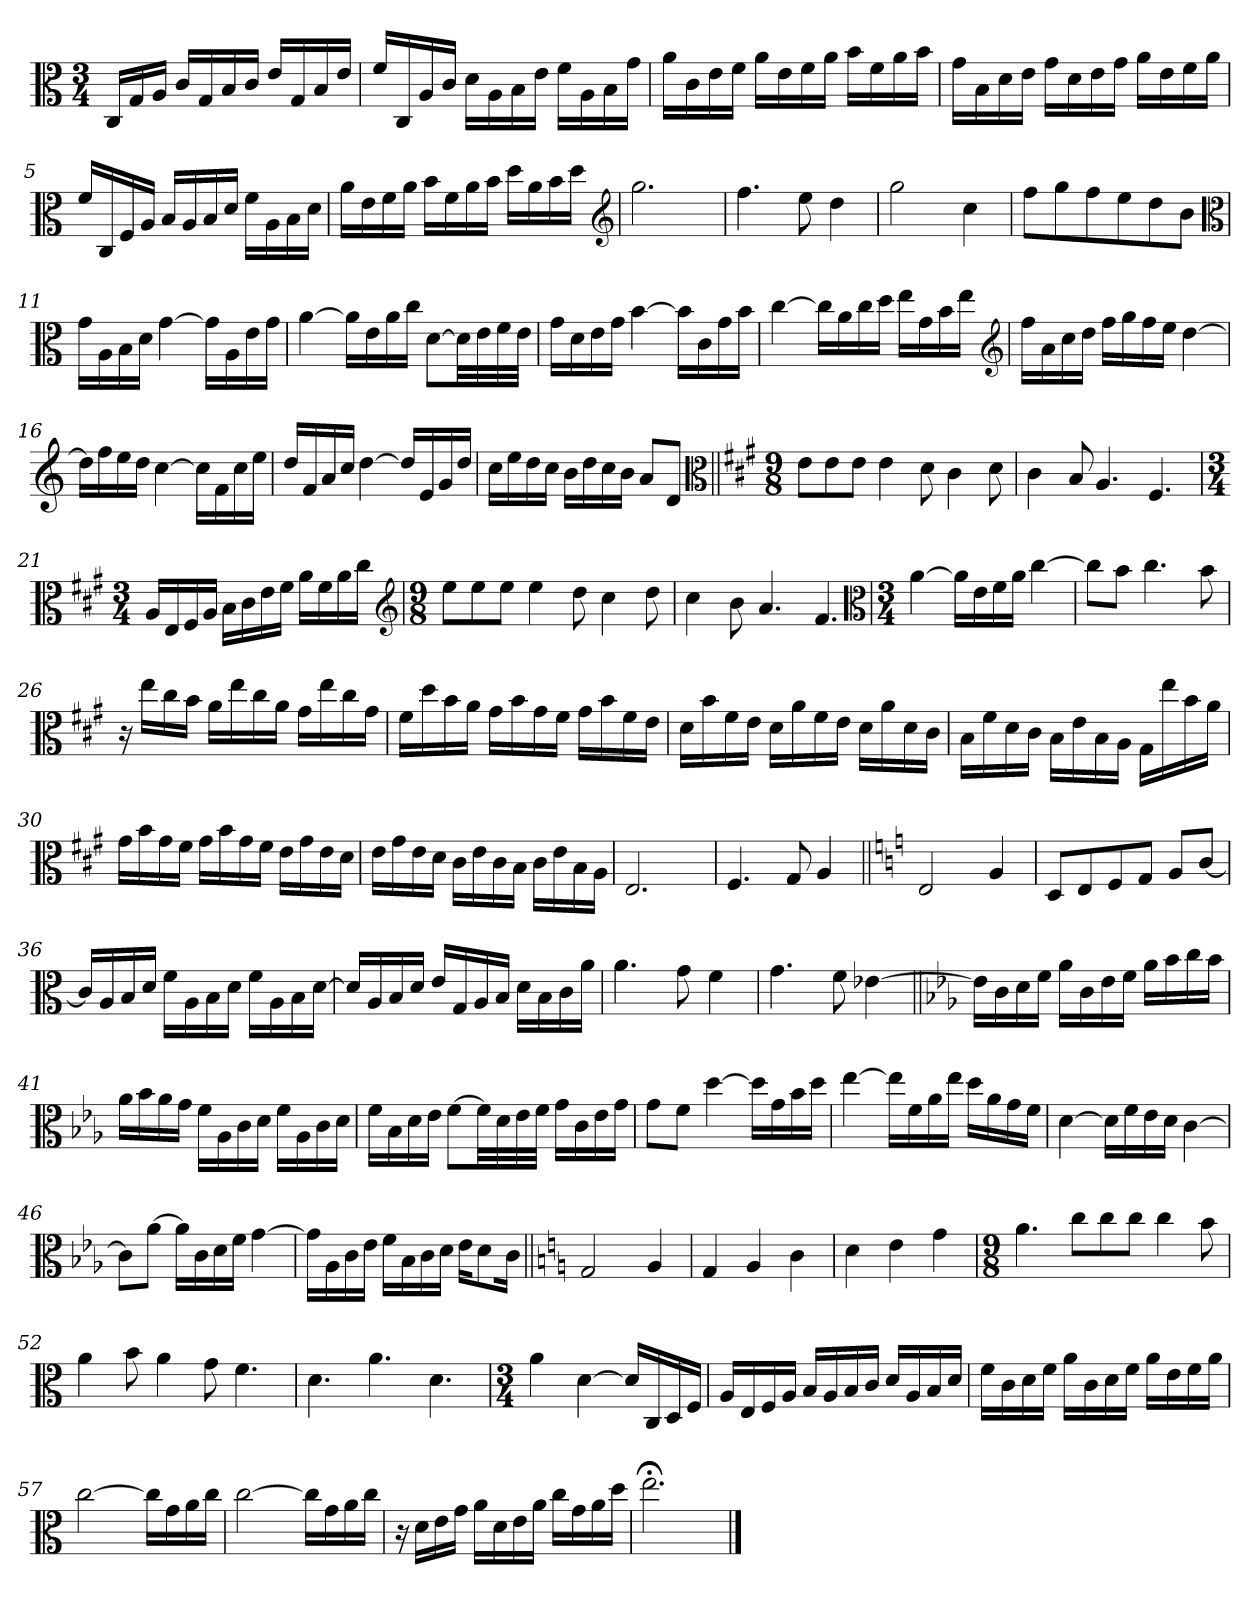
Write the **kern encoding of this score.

**kern
*part1
*staff1
*clefC3
*k[]
*C:
*M3/4
*MM66
=
16CLL
16G
16AJJ
16cLL
16G
16B
16cJJ
16eLL
16G
16B
16eJJ
=2
16fLL
16C
16A
16cJJ
16dLL
16A
16B
16eJJ
16fLL
16A
16B
16gJJ
=3
16aLL
16c
16e
16fJJ
16aLL
16e
16f
16aJJ
16bLL
16f
16a
16bJJ
=4
16gLL
16B
16d
16eJJ
16gLL
16d
16e
16gJJ
16aLL
16e
16f
16aJJ
=5
16fLL
16C
16F
16AJJ
16BLL
16A
16B
16dJJ
16fLL
16A
16B
16dJJ
=6
16aLL
16e
16f
16aJJ
16bLL
16f
16a
16bJJ
16ddLL
16a
16b
16ddJJ
*clefG2
=7
2.gg
=8
4.ff
8ee
4dd
=9
2gg
4cc
=10
8ffL
8gg
8ff
8ee
8dd
8bJ
*clefC3
=11
16gLL
16A
16B
16dJJ
[4g
16gLL]
16A
16e
16gJJ
=12
[4a
16aLL]
16e
16a
16ccJJ
[8dL
32dLL]
32e
32f
32eJJJ
=13
16gLL
16d
16e
16gJJ
[4b
16bLL]
16c
16g
16bJJ
=14
[4cc
16ccLL]
16a
16cc
16ddJJ
16eeLL
16g
16b
16eeJJ
*clefG2
=15
16ffLL
16a
16cc
16ddJJ
16ffLL
16gg
16ff
16eeJJ
[4dd
=16
16ddLL]
16ff
16ee
16ddJJ
[4cc
16ccLL]
16f
16cc
16eeJJ
=17
16ddLL
16f
16a
16ccJJ
[4dd
16ddLL]
16e
16g
16ddJJ
=18
16ccLL
16ee
16dd
16ccJJ
16bLL
16dd
16cc
16bJJ
8aL
8dJ
*clefC3
=19||
*k[f#c#g#]
*A:
*M9/8
8eL
8e
8eJ
4e
8d
4c#
8d
=20
4c#
8B
4.A
4.F#
=21
*M3/4
16ALL
16E
16F#
16AJJ
16BLL
16c#
16e
16f#JJ
16aLL
16f#
16a
16cc#JJ
*clefG2
=22
*M9/8
8eeL
8ee
8eeJ
4ee
8dd
4cc#
8dd
=23
4cc#
8b
4.a
4.f#
*clefC3
=24
*M3/4
[4a
16aLL]
16e
16f#
16aJJ
[4cc#
=25
8cc#L]
8bJ
4.cc#
8b
=26
16r
16eeLL
16cc#
16bJJ
16aLL
16ee
16cc#
16aJJ
16g#LL
16ee
16cc#
16g#JJ
=27
16f#LL
16dd
16b
16aJJ
16g#LL
16b
16g#
16f#JJ
16g#LL
16b
16f#
16eJJ
=28
16dLL
16b
16f#
16eJJ
16dLL
16a
16f#
16eJJ
16dLL
16a
16d
16c#JJ
=29
16BLL
16f#
16d
16c#JJ
16BLL
16e
16B
16AJJ
16G#LL
16ee
16b
16aJJ
=30
16g#LL
16b
16g#
16f#JJ
16g#LL
16b
16g#
16f#JJ
16eLL
16g#
16e
16dJJ
=31
16eLL
16g#
16e
16dJJ
16c#LL
16e
16c#
16BJJ
16c#LL
16e
16B
16AJJ
=32
2.E
=33
4.F#
8G#
4A
=34||
*k[]
*C:
2E
4A
=35
8DL
8E
8F
8GJ
8AL
[8cJ
=36
16cLL]
16A
16B
16dJJ
16fLL
16A
16B
16dJJ
16fLL
16A
16B
[16dJJ
=37
16dLL]
16A
16B
16dJJ
16eLL
16G
16A
16BJJ
16dLL
16B
16c
16aJJ
=38
4.a
8g
4f
=39
4.g
8f
[4e-X
=40||
*k[b-e-a-]
*E-:
16e-LL]
16c
16d
16fJJ
16a-LL
16c
16e-
16fJJ
16a-LL
16b-
16cc
16b-JJ
=41
16a-LL
16b-
16a-
16gJJ
16fLL
16A-
16c
16dJJ
16fLL
16A-
16c
16dJJ
=42
16fLL
16B-
16d
16e-JJ
[8fL
32fLL]
32d
32e-
32fJJJ
16gLL
16c
16e-
16gJJ
=43
8gL
8fJ
[4dd
16ddLL]
16g
16b-
16ddJJ
=44
[4ee-
16ee-LL]
16f
16a-
16ee-JJ
16ddLL
16a-
16g
16fJJ
=45
[4d
16dLL]
16f
16e-
16dJJ
[4c
=46
8cL]
[8a-J
16a-LL]
16c
16d
16fJJ
[4g
=47
16gLL]
16A-
16c
16e-JJ
16fLL
16B-
16c
16dJJ
16e-KL
8d
16cJk
=48||
*k[]
*C:
2G
4A
=49
4G
4A
4c
=50
4d
4e
4g
=51
*M9/8
4.a
8ccL
8cc
8ccJ
4cc
8b
=52
4a
8b
4a
8g
4.f
=53
4.d
4.a
4.d
=54
*M3/4
4a
[4d
16dLL]
16C
16D
16FJJ
=55
16ALL
16E
16F
16AJJ
16BLL
16A
16B
16cJJ
16dLL
16A
16B
16dJJ
=56
16fLL
16c
16d
16fJJ
16aLL
16c
16d
16fJJ
16aLL
16e
16f
16aJJ
=57
[2cc
16ccLL]
16g
16a
16ccJJ
=58
[2cc
16ccLL]
16g
16a
16ccJJ
=59
16r
16dLL
16e
16gJJ
16aLL
16d
16e
16aJJ
16ccLL
16g
16a
16ddJJ
=60
2.ee;<
==
*-
